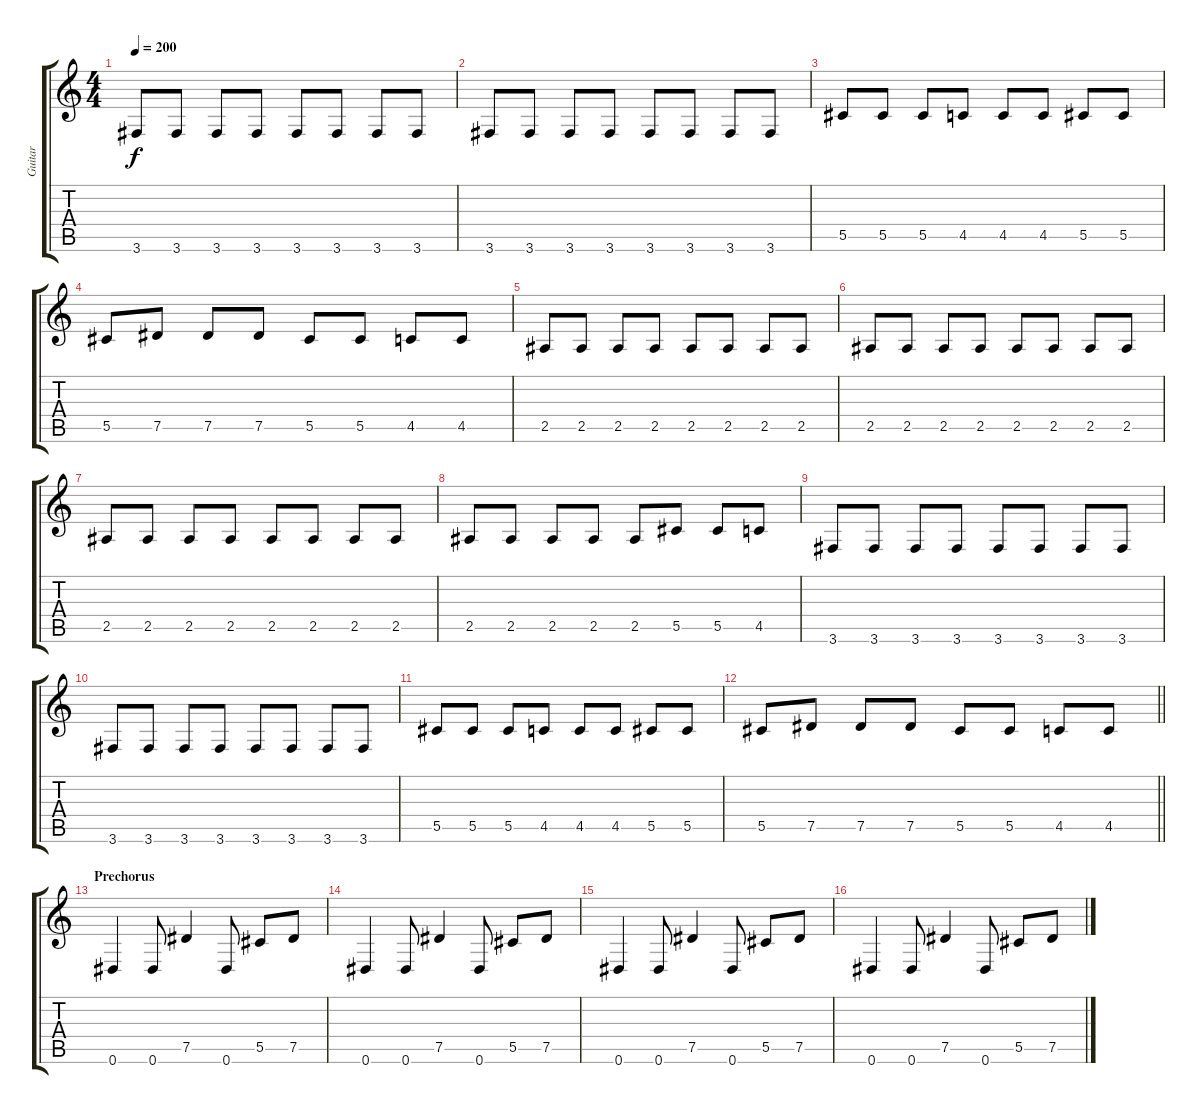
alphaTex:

\track ("Guitar" "Guitar") {instrument distortionguitar}
\staff {score tabs}
\tuning (Eb4 Bb3 Gb3 Db3 Ab2 Eb2) {hide}
\ts (4 4)
\tempo 200
\clef g2
\ks c
3.6.8{dy f} 3.6.8 3.6.8 3.6.8 3.6.8 3.6.8 3.6.8 3.6.8 |
3.6.8 3.6.8 3.6.8 3.6.8 3.6.8 3.6.8 3.6.8 3.6.8 |
5.5.8 5.5.8 5.5.8 4.5.8 4.5.8 4.5.8 5.5.8 5.5.8 |
5.5.8 7.5.8 7.5.8 7.5.8 5.5.8 5.5.8 4.5.8 4.5.8 |
2.5.8 2.5.8 2.5.8 2.5.8 2.5.8 2.5.8 2.5.8 2.5.8 |
2.5.8 2.5.8 2.5.8 2.5.8 2.5.8 2.5.8 2.5.8 2.5.8 |
2.5.8 2.5.8 2.5.8 2.5.8 2.5.8 2.5.8 2.5.8 2.5.8 |
2.5.8 2.5.8 2.5.8 2.5.8 2.5.8 5.5.8 5.5.8 4.5.8 |
3.6.8 3.6.8 3.6.8 3.6.8 3.6.8 3.6.8 3.6.8 3.6.8 |
3.6.8 3.6.8 3.6.8 3.6.8 3.6.8 3.6.8 3.6.8 3.6.8 |
5.5.8 5.5.8 5.5.8 4.5.8 4.5.8 4.5.8 5.5.8 5.5.8 |
\barLineRight lightlight
5.5.8 7.5.8 7.5.8 7.5.8 5.5.8 5.5.8 4.5.8 4.5.8 |
\section ("" "Prechorus")
0.6.4 0.6.8 7.5.4 0.6.8 5.5.8 7.5.8 |
0.6.4 0.6.8 7.5.4 0.6.8 5.5.8 7.5.8 |
0.6.4 0.6.8 7.5.4 0.6.8 5.5.8 7.5.8 |
0.6.4 0.6.8 7.5.4 0.6.8 5.5.8 7.5.8
